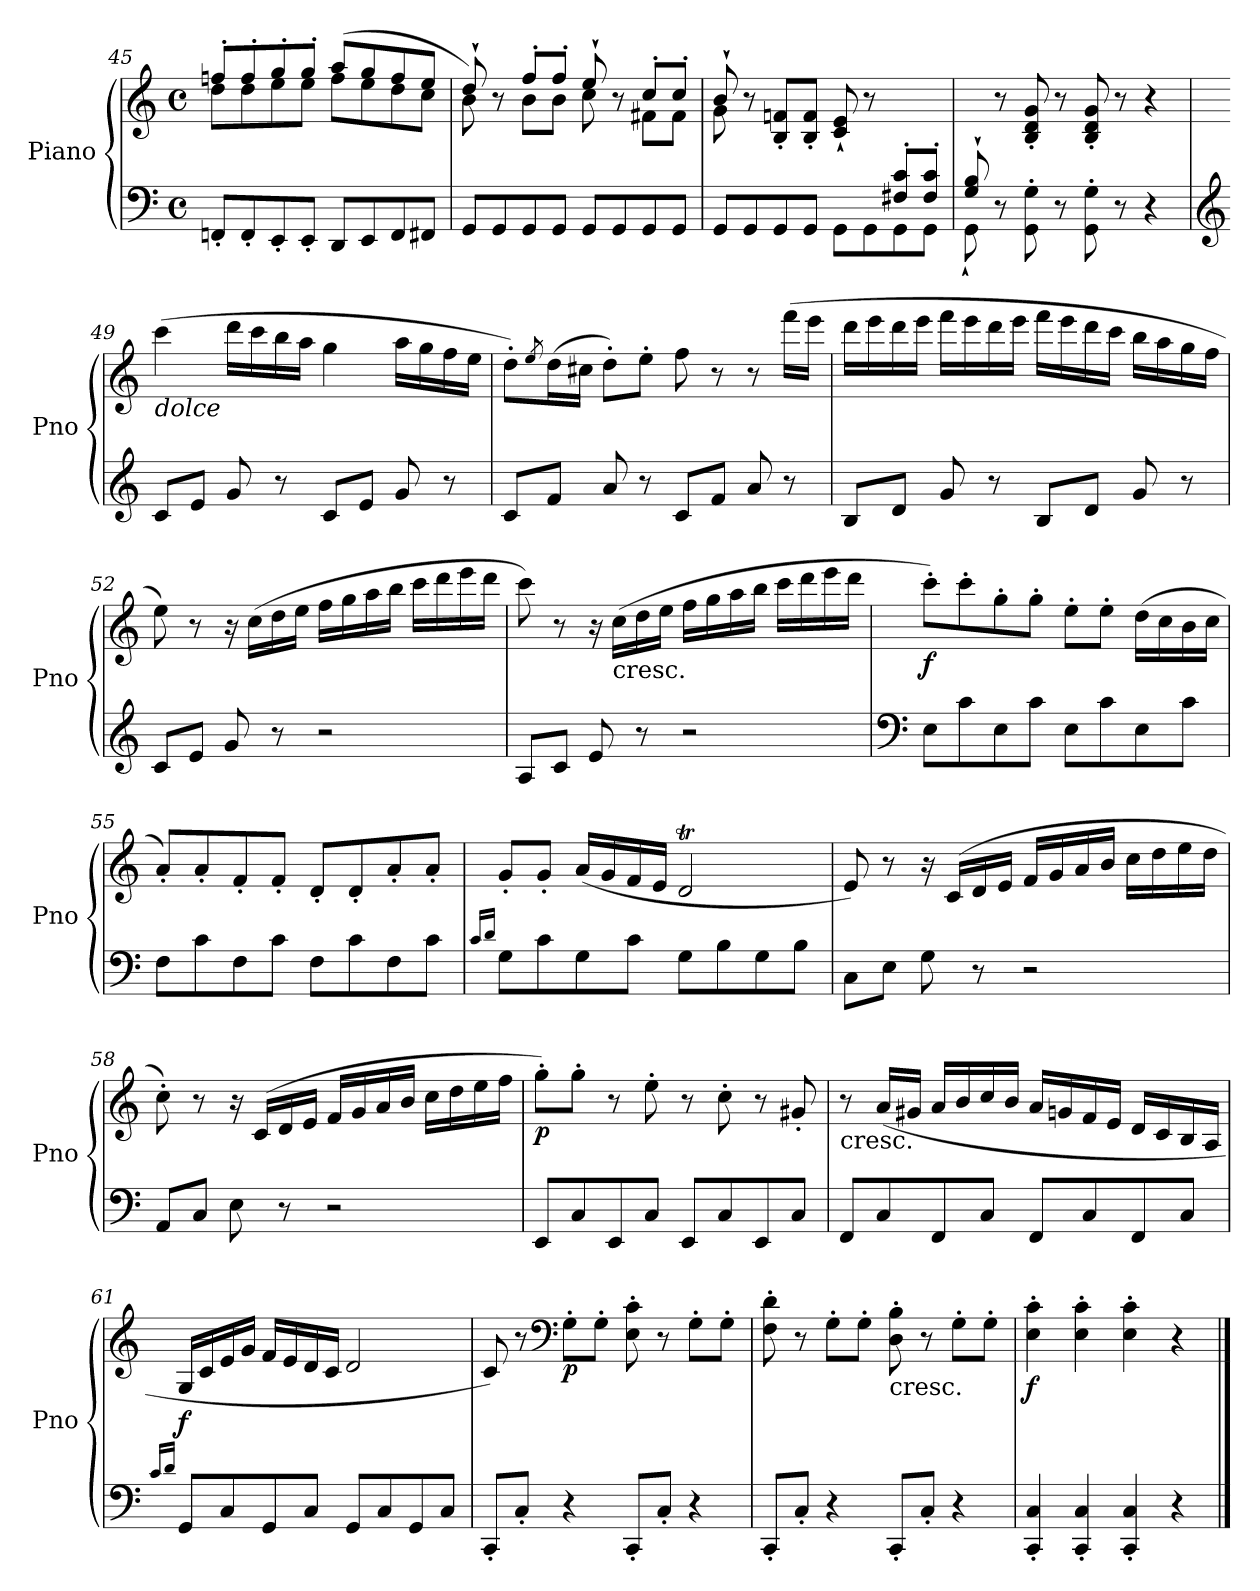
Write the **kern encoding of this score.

**kern	**kern	**dynam
*part1	*part1	*part1
*staff2	*staff1	*staff1/2
*I"Piano	*	*
*I'Pno	*	*
!!LO:LB:g=z
*clefF4	*clefG2	*
*k[]	*k[]	*
*M4/4	*M4/4	*
*met(c)	*met(c)	*
=45	=45	=45
*	*^	*
8FFn'/L	8ffn'/L	8dd<\L	.
8FF'/	8ff'/	8dd\	.
8EE<'/	8gg'/	8ee\	.
8EE'/J	8gg'/J	8ee\J	.
8DD</L	(>8aa/L	8ff\L	.
8EE/	8gg/	8ee\	.
8FF/	8ff/	8dd\	.
8FF#X/J	8ee/J	8cc\J	.
=46	=46	=46	=46
8GG</L	8dd`/)	8b\	.
8GG</	8r	8ryy	.
8GG</	8ff'/L	8b\L	.
8GG</J	8ff'/J	8b\J	.
8GG</L	8ee`/	8cc\	.
8GG</	8r	8ryy	.
8GG</	8cc'/L	8f#X\L	.
8GG</J	8cc'/J	8f#\J	.
=47	=47	=47	=47
*^	*	*	*
2.ryy	8GG/L	8b`/	8g\	.
.	8GG/	8r	4ryy	.
.	8GG/	8B/' 8fn/'L	.	.
.	8GG/J	8B/' 8f/'J	2ryy	.
.	8GG\L	8c/` 8e/`	.	.
.	8GG\	8r	.	.
8F#X/' 8c/'L	8GG\	4ryy	.	.
8F#/' 8c/'J	8GG\J	.	8ryy	.
*	*	*v	*v	*
=48	=48	=48	=48
8G/` 8B/`	8GG`\	8ryy	.
2..ryy	8r	8r	.
.	8GG\' 8G\'	8B/' 8d/' 8g/'	.
.	8r	8r	.
.	8GG\' 8G\'	8B/' 8d/' 8g/'	.
.	8r	8r	.
.	4r	4r	.
*v	*v	*	*
!!LO:LB:g=z
=49	=49	=49
*clefG2	*	*
*^	*	*
!	!	!LO:TX:b:i:t=dolce	!
*v	*v	*	*
8c</L	(>4ccc\	.
8e/J	.	.
8g/	16ddd\LL	.
.	16ccc\	.
8r	16bb\	.
.	16aa\JJ	.
8c/L	4gg\	.
8e/J	.	.
8g/	16aa\LL	.
.	16gg\	.
8r	16ff\	.
.	16ee\JJ	.
=50	=50	=50
8c/L	8dd'\L)	.
.	8qee/	.
8f/J	(>16dd\L	.
.	16cc#X\JJ	.
8a/	8dd'\L)	.
8r	8ee'\J	.
8c/L	8ff\	.
8f/J	8r	.
8a/	8r	.
8r	(>16fff\LL	.
.	16eee\JJ	.
=51	=51	=51
8B/L	16ddd\LL	.
.	16eee\	.
8d/J	16ddd\	.
.	16eee\JJ	.
8g/	16fff\LL	.
.	16eee\	.
8r	16ddd\	.
.	16eee\JJ	.
8B/L	16fff\LL	.
.	16eee\	.
8d/J	16ddd\	.
.	16ccc\JJ	.
8g/	16bb\LL	.
.	16aa\	.
8r	16gg\	.
.	16ff\JJ	.
!!LO:LB:g=z
=52	=52	=52
8c</L	8ee\)	.
8e/J	8r	.
8g/	16r	.
.	(>16cc\LL	.
8r	16dd\	.
.	16ee\JJ	.
2r	16ff\LL	.
.	16gg\	.
.	16aa\	.
.	16bb\JJ	.
.	16ccc\LL	.
.	16ddd\	.
.	16eee\	.
.	16ddd\JJ	.
!!LO:LB:g=z
=53	=53	=53
8A</L	8ccc\)	.
8c/J	8r	.
8e/	16r	.
!	!LO:TX:b:t=cresc.	!
.	(>16cc\LL	.
8r	16dd\	.
.	16ee\JJ	.
2r	16ff\LL	.
.	16gg\	.
.	16aa\	.
.	16bb\JJ	.
.	16ccc\LL	.
.	16ddd\	.
.	16eee\	.
.	16ddd\JJ	.
=54	=54	=54
*clefF4	*	*
!	!	!LO:DY:b
8E<\L	8ccc'\L)	f
8c\	8ccc'\	.
8E\	8gg'\	.
8c\J	8gg'\J	.
8E\L	8ee'\L	.
8c\	8ee'\J	.
8E\	(>16dd\LL	.
.	16cc\	.
8c\J	16b\	.
.	16cc\JJ	.
=55	=55	=55
8F<\L	8a'/L)	.
8c\	8a'/	.
8F\	8f'/	.
8c\J	8f'/J	.
8F\L	8d'/L	.
8c\	8d'/	.
8F\	8a'/	.
8c\J	8a'/J	.
=56	=56	=56
16qc/LL	.	.
16qd/JJ	.	.
8G<\L	8g'/L	.
8c\	8g'/J	.
8G\	(<16a/LL	.
.	16g/	.
8c\J	16f/	.
.	16e/JJ	.
8G\L	2dT/	.
8B\	.	.
8G\	.	.
8B\J	.	.
!!LO:LB:g=z
=57	=57	=57
8C\L	8e/)	.
8E\J	8r	.
8G\	16r	.
.	(>16c/LL	.
8r	16d/	.
.	16e/JJ	.
2r	16f/LL	.
.	16g/	.
.	16a/	.
.	16b/JJ	.
.	16cc\LL	.
.	16dd\	.
.	16ee\	.
.	16dd\JJ	.
=58	=58	=58
8AA/L	8cc'\)	.
8C/J	8r	.
8E\	16r	.
.	(>16c/LL	.
8r	16d/	.
.	16e/JJ	.
2r	16f/LL	.
.	16g/	.
.	16a/	.
.	16b/JJ	.
.	16cc\LL	.
.	16dd\	.
.	16ee\	.
.	16ff\JJ	.
=59	=59	=59
!	!	!LO:DY:b
8EE/L	8gg'\L)	p
8C/	8gg'\J	.
8EE/	8r	.
8C/J	8ee'\	.
8EE/L	8r	.
8C/	8cc'\	.
8EE/	8r	.
8C/J	8g#X'/	.
!!LO:PB:g=z
=60	=60	=60
!	!LO:TX:b:t=cresc.	!
8FF</L	8r	.
8C/	(<16a/LL	.
.	16g#X/JJ	.
8FF/	16a/LL	.
.	16b/	.
8C/J	16cc/	.
.	16b/JJ	.
8FF/L	16a/LL	.
.	16gn/	.
8C/	16f/	.
.	16e/JJ	.
8FF/	16d/LL	.
.	16c/	.
8C/J	16B/	.
.	16A/JJ	.
!!LO:LB:g=z
=61	=61	=61
16qc/LL	.	.
16qd/JJ	.	.
!	!	!LO:DY:a=2
8GG/L	16G/LL	f
.	16c/	.
8C/	16e/	.
.	16g/JJ	.
8GG/	16f/LL	.
.	16e/	.
8C/J	16d/	.
.	16c/JJ	.
8GG/L	2d/	.
8C/	.	.
8GG/	.	.
8C/J	.	.
=62	=62	=62
8CC'/L	8c/)	.
8C'/J	8r	.
*	*clefF4	*
!	!	!LO:DY:b
4r	8G'\L	p
.	8G'\J	.
8CC'/L	8E\' 8c\'	.
8C'/J	8r	.
4r	8G'\L	.
.	8G'\J	.
=63	=63	=63
8CC'/L	8F\' 8d\'	.
8C'/J	8r	.
4r	8G'\L	.
.	8G'\J	.
!	!LO:TX:b:t=cresc.	!
8CC'/L	8D\' 8B\'	.
8C'/J	8r	.
4r	8G'\L	.
.	8G'\J	.
=64	=64	=64
!	!	!LO:DY:b
4CC/' 4C/'	4E\' 4c\'	f
4CC/' 4C/'	4E\' 4c\'	.
4CC/' 4C/'	4E\' 4c\'	.
4r	4r	.
==	==	==
*-	*-	*-
